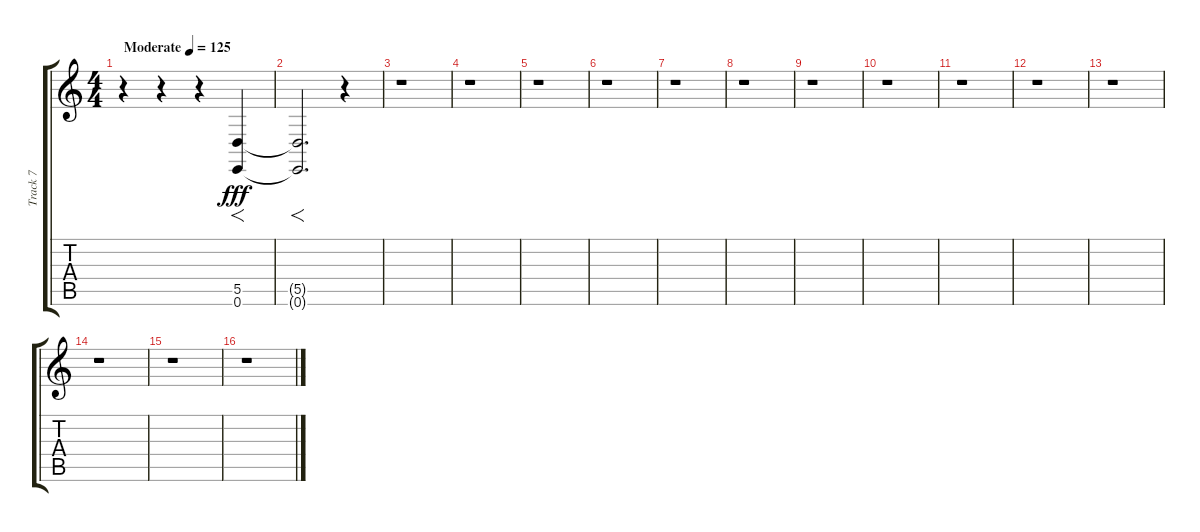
\track ("Track 7" "Track 7") {instrument reversecymbal}
\staff {score tabs}
\tuning (E4 B3 G3 D3 A2 E2) {hide}
\ts (4 4)
\tempo (125 "Moderate")
\clef g2
\ks c
r.4{dy fff instrument reversecymbal} r.4 r.4 (5.5 0.6).4{f} |
(5.5{t} 0.6{t}).2{f d} r.4 |
r.1 |
r.1 |
r.1 |
r.1 |
r.1 |
r.1 |
r.1 |
r.1 |
r.1 |
r.1 |
r.1 |
r.1 |
r.1 |
r.1
